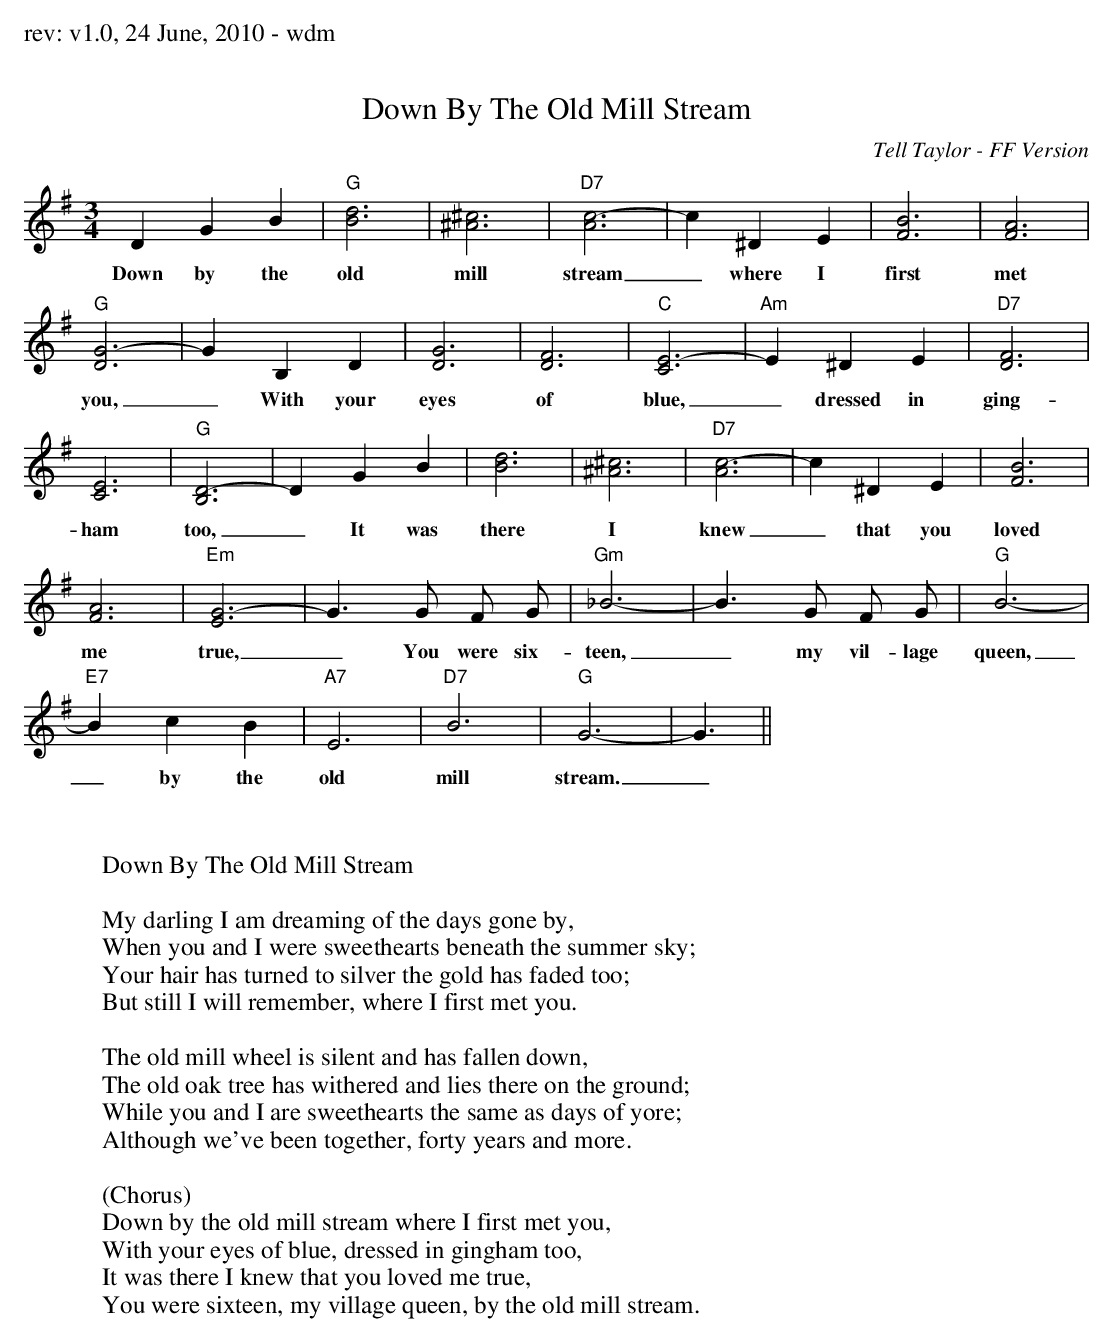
X:1
T: Down By The Old Mill Stream
O: Tell Taylor - FF Version
M: 3/4
K: Gmaj
D2 G2 B2 | "G"[Bd]6 | [^A^c]6 | "D7"[Ac]6- | c2 ^D2 E2 | [FB]6 | [FA]6 |
w:Down by the old mill stream_ where I first met
"G"[DG]6- | G2 B,2 D2 | [DG]6 | [DF]6 | "C"[CE]6- | "Am"E2 ^D2 E2 | "D7"[DF]6 |
w:you,_ With your eyes of blue,_ dressed in ging-
[CE]6 | "G"[B,D]6- | D2 G2 B2 | [Bd]6 | [^A^c]6 | "D7"[Ac]6- | c2 ^D2 E2 | [FB]6 |
w:ham too,_ It was there I knew_ that you loved
[FA]6 | "Em"[EG]6- | G3 G F G | "Gm"_B6- |B3 G F G | "G"B6- |
w:me true,_ You were six-teen,_ my vil-lage queen,_
"E7"B2 c2 B2 | "A7"E6 | "D7"B6 | "G" G6- | G3 ||
w: _by the old mill stream._
W:
W:
W:Down By The Old Mill Stream
W:
W:My darling I am dreaming of the days gone by,
W:When you and I were sweethearts beneath the summer sky;
W:Your hair has turned to silver the gold has faded too;
W:But still I will remember, where I first met you.
W:
W:The old mill wheel is silent and has fallen down,
W:The old oak tree has withered and lies there on the ground;
W:While you and I are sweethearts the same as days of yore;
W:Although we've been together, forty years and more.
W:
W:(Chorus)
W:Down by the old mill stream where I first met you,
W:With your eyes of blue, dressed in gingham too,
W:It was there I knew that you loved me true,
W:You were sixteen, my village queen, by the old mill stream.
